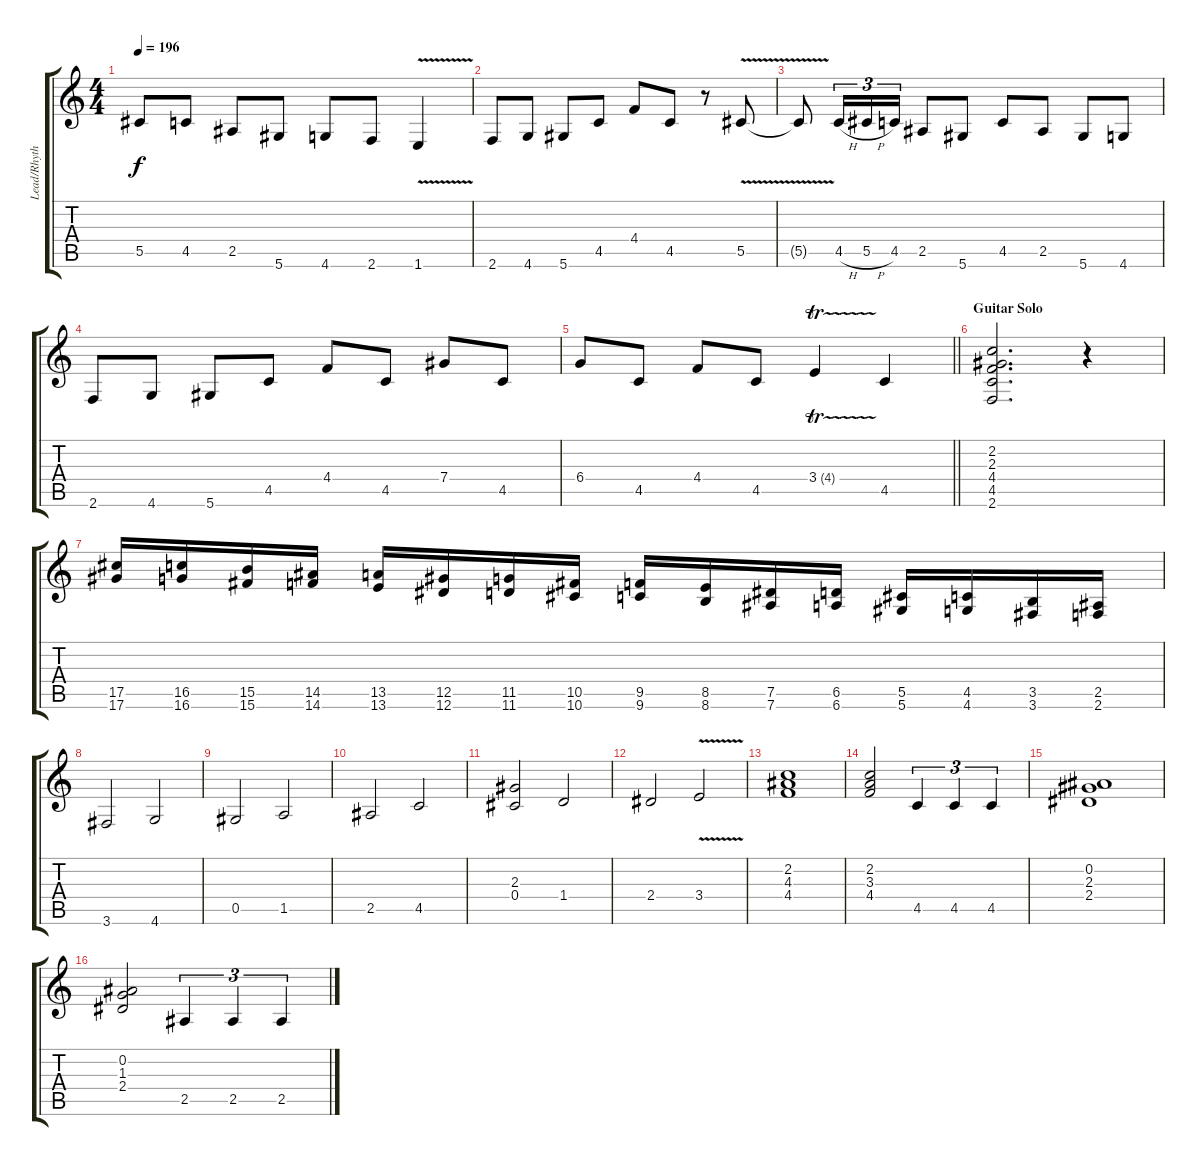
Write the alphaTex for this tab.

\track ("Lead/Rhythm Guitar" "Lead/Rhyth") {instrument distortionguitar}
\staff {score tabs}
\tuning (Eb4 Bb3 Gb3 Db3 Ab2 Eb2) {hide}
\ts (4 4)
\tempo 196
\clef g2
\ks c
5.5{t}.8{dy f} 4.5.8 2.5.8 5.6.8 4.6.8 2.6.8 1.6{v}.4 |
2.6.8 4.6.8 5.6.8 4.5.8 4.4.8 4.5.8 r.8 5.5{v}.8 |
5.5{t}.8 4.5{h}.16{tu (3 2)} 5.5{h}.16{tu (3 2)} 4.5.16{tu (3 2)} 2.5.8 5.6.8 4.5.8 2.5.8 5.6.8 4.6.8 |
2.6.8 4.6.8 5.6.8 4.5.8 4.4.8 4.5.8 7.4.8 4.5.8 |
\barLineRight lightlight
6.4.8 4.5.8 4.4.8 4.5.8 3.4{tr (4 16)}.4 4.5.4 |
\section ("" "Guitar Solo")
(2.2 2.3 4.4 4.5 2.6).2{d} r.4 |
(17.5 17.6).16{instrument guitarfretnoise} (16.5 16.6).16 (15.5 15.6).16 (14.5 14.6).16 (13.5 13.6).16 (12.5 12.6).16 (11.5 11.6).16 (10.5 10.6).16 (9.5 9.6).16 (8.5 8.6).16 (7.5 7.6).16 (6.5 6.6).16 (5.5 5.6).16 (4.5 4.6).16 (3.5 3.6).16 (2.5 2.6).16{instrument distortionguitar} |
3.6.2 4.6.2 |
0.5.2 1.5.2 |
2.5.2 4.5.2 |
(2.3 0.4).2 1.4.2 |
2.4.2 3.4{v}.2 |
(2.2 4.3 4.4).1 |
(2.2 3.3 4.4).2 4.5.4{tu (3 2)} 4.5.4{tu (3 2)} 4.5.4{tu (3 2)} |
(0.2 2.3 2.4).1 |
(0.2 1.3 2.4).2 2.5.4{tu (3 2)} 2.5.4{tu (3 2)} 2.5.4{tu (3 2)}
